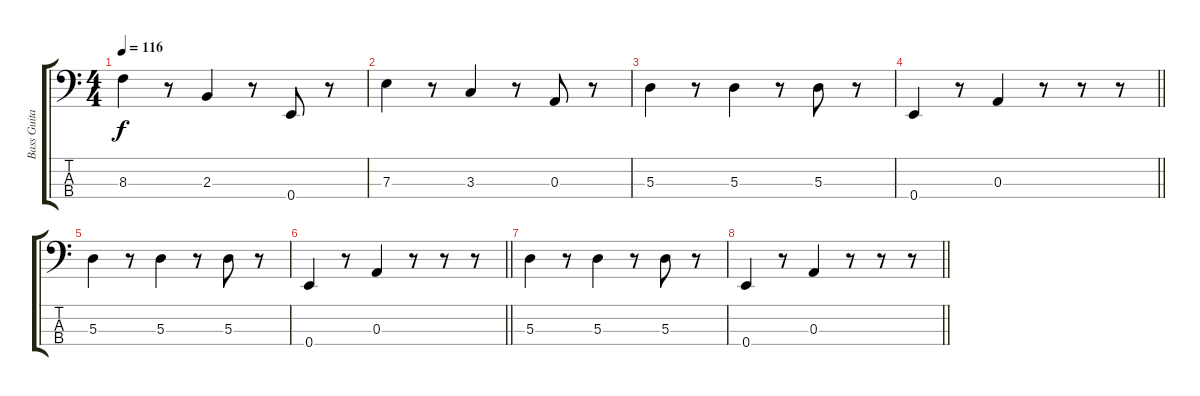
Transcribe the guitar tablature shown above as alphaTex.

\track ("Bass Guitar" "Bass Guita") {instrument electricbassfinger}
\staff {score tabs}
\tuning (G2 D2 A1 E1) {hide}
\ts (4 4)
\tempo 116
\clef f4
\ks c
8.3.4{dy f} r.8 2.3.4 r.8 0.4.8 r.8 |
7.3.4 r.8 3.3.4 r.8 0.3.8 r.8 |
5.3.4 r.8 5.3.4 r.8 5.3.8 r.8 |
\barLineRight lightlight
0.4.4 r.8 0.3.4 r.8 r.8 r.8 |
5.3.4 r.8 5.3.4 r.8 5.3.8 r.8 |
\barLineRight lightlight
0.4.4 r.8 0.3.4 r.8 r.8 r.8 |
5.3.4 r.8 5.3.4 r.8 5.3.8 r.8 |
\barLineRight lightlight
0.4.4 r.8 0.3.4 r.8 r.8 r.8
